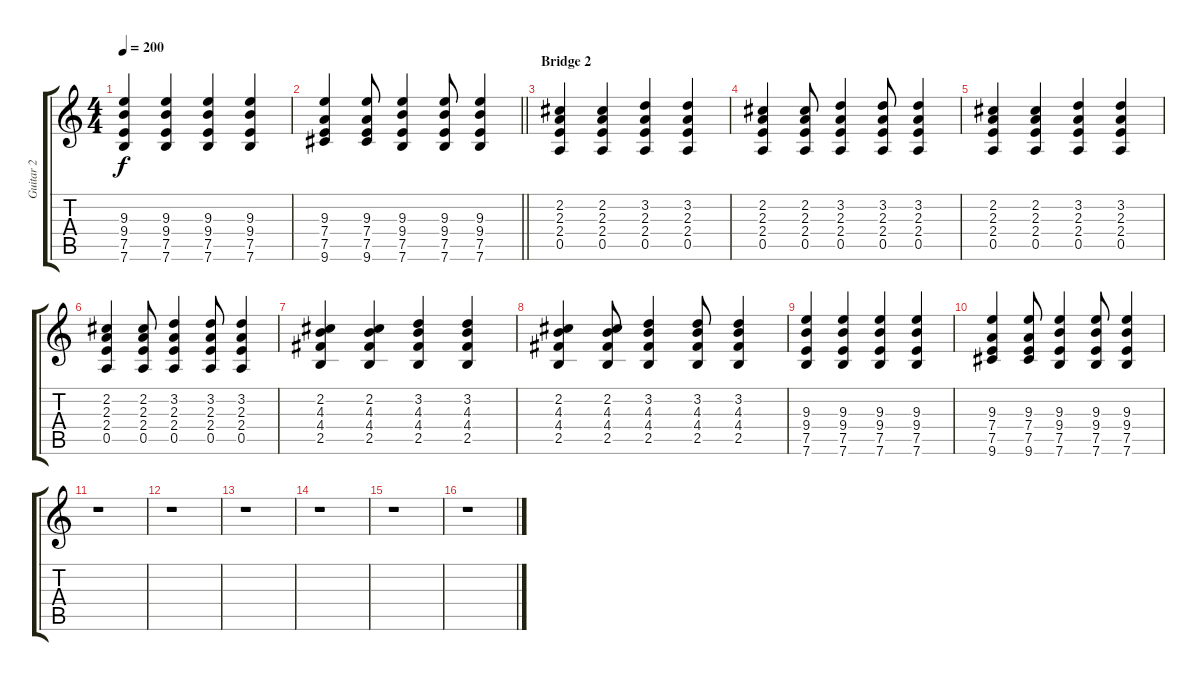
\track ("Guitar 2" "Guitar 2") {instrument overdrivenguitar}
\staff {score tabs}
\tuning (E4 B3 G3 D3 A2 E2) {hide}
\ts (4 4)
\tempo 200
\clef g2
\ks c
(9.3 9.4 7.5 7.6).4{dy f} (9.3 9.4 7.5 7.6).4 (9.3 9.4 7.5 7.6).4 (9.3 9.4 7.5 7.6).4 |
\barLineRight lightlight
(9.3 7.4 7.5 9.6).4 (9.3 7.4 7.5 9.6).8 (9.3 9.4 7.5 7.6).4 (9.3 9.4 7.5 7.6).8 (9.3 9.4 7.5 7.6).4 |
\section ("" "Bridge 2")
(2.2 2.3 2.4 0.5).4 (2.2 2.3 2.4 0.5).4 (3.2 2.3 2.4 0.5).4 (3.2 2.3 2.4 0.5).4 |
(2.2 2.3 2.4 0.5).4 (2.2 2.3 2.4 0.5).8 (3.2 2.3 2.4 0.5).4 (3.2 2.3 2.4 0.5).8 (3.2 2.3 2.4 0.5).4 |
(2.2 2.3 2.4 0.5).4 (2.2 2.3 2.4 0.5).4 (3.2 2.3 2.4 0.5).4 (3.2 2.3 2.4 0.5).4 |
(2.2 2.3 2.4 0.5).4 (2.2 2.3 2.4 0.5).8 (3.2 2.3 2.4 0.5).4 (3.2 2.3 2.4 0.5).8 (3.2 2.3 2.4 0.5).4 |
(2.2 4.3 4.4 2.5).4 (2.2 4.3 4.4 2.5).4 (3.2 4.3 4.4 2.5).4 (3.2 4.3 4.4 2.5).4 |
(2.2 4.3 4.4 2.5).4 (2.2 4.3 4.4 2.5).8 (3.2 4.3 4.4 2.5).4 (3.2 4.3 4.4 2.5).8 (3.2 4.3 4.4 2.5).4 |
(9.3 9.4 7.5 7.6).4 (9.3 9.4 7.5 7.6).4 (9.3 9.4 7.5 7.6).4 (9.3 9.4 7.5 7.6).4 |
(9.3 7.4 7.5 9.6).4 (9.3 7.4 7.5 9.6).8 (9.3 9.4 7.5 7.6).4 (9.3 9.4 7.5 7.6).8 (9.3 9.4 7.5 7.6).4 |
r.1 |
r.1 |
r.1 |
r.1 |
r.1 |
r.1
